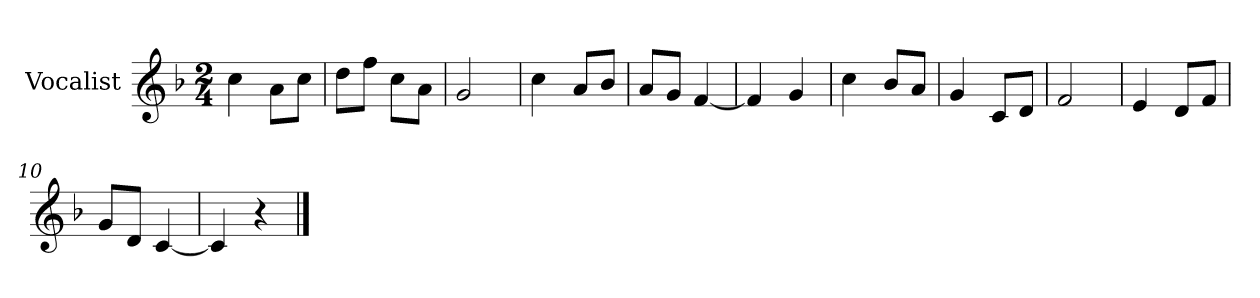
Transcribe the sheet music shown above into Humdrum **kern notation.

**kern
*part1
*staff1
*I"Vocalist
*k[b-]
*F:
*M2/4
=
4cc
8aL
8ccJ
=1
8ddL
8ffJ
8ccL
8aJ
=2
2g
=3
4cc
8aL
8b-J
=4
8aL
8gJ
[4f
=5
4f]
4g
=6
4cc
8b-L
8aJ
=7
4g
8cL
8dJ
=8
2f
=9
4e
8dL
8fJ
=10
8gL
8dJ
[4c
=11
4c]
4r
==
*-
